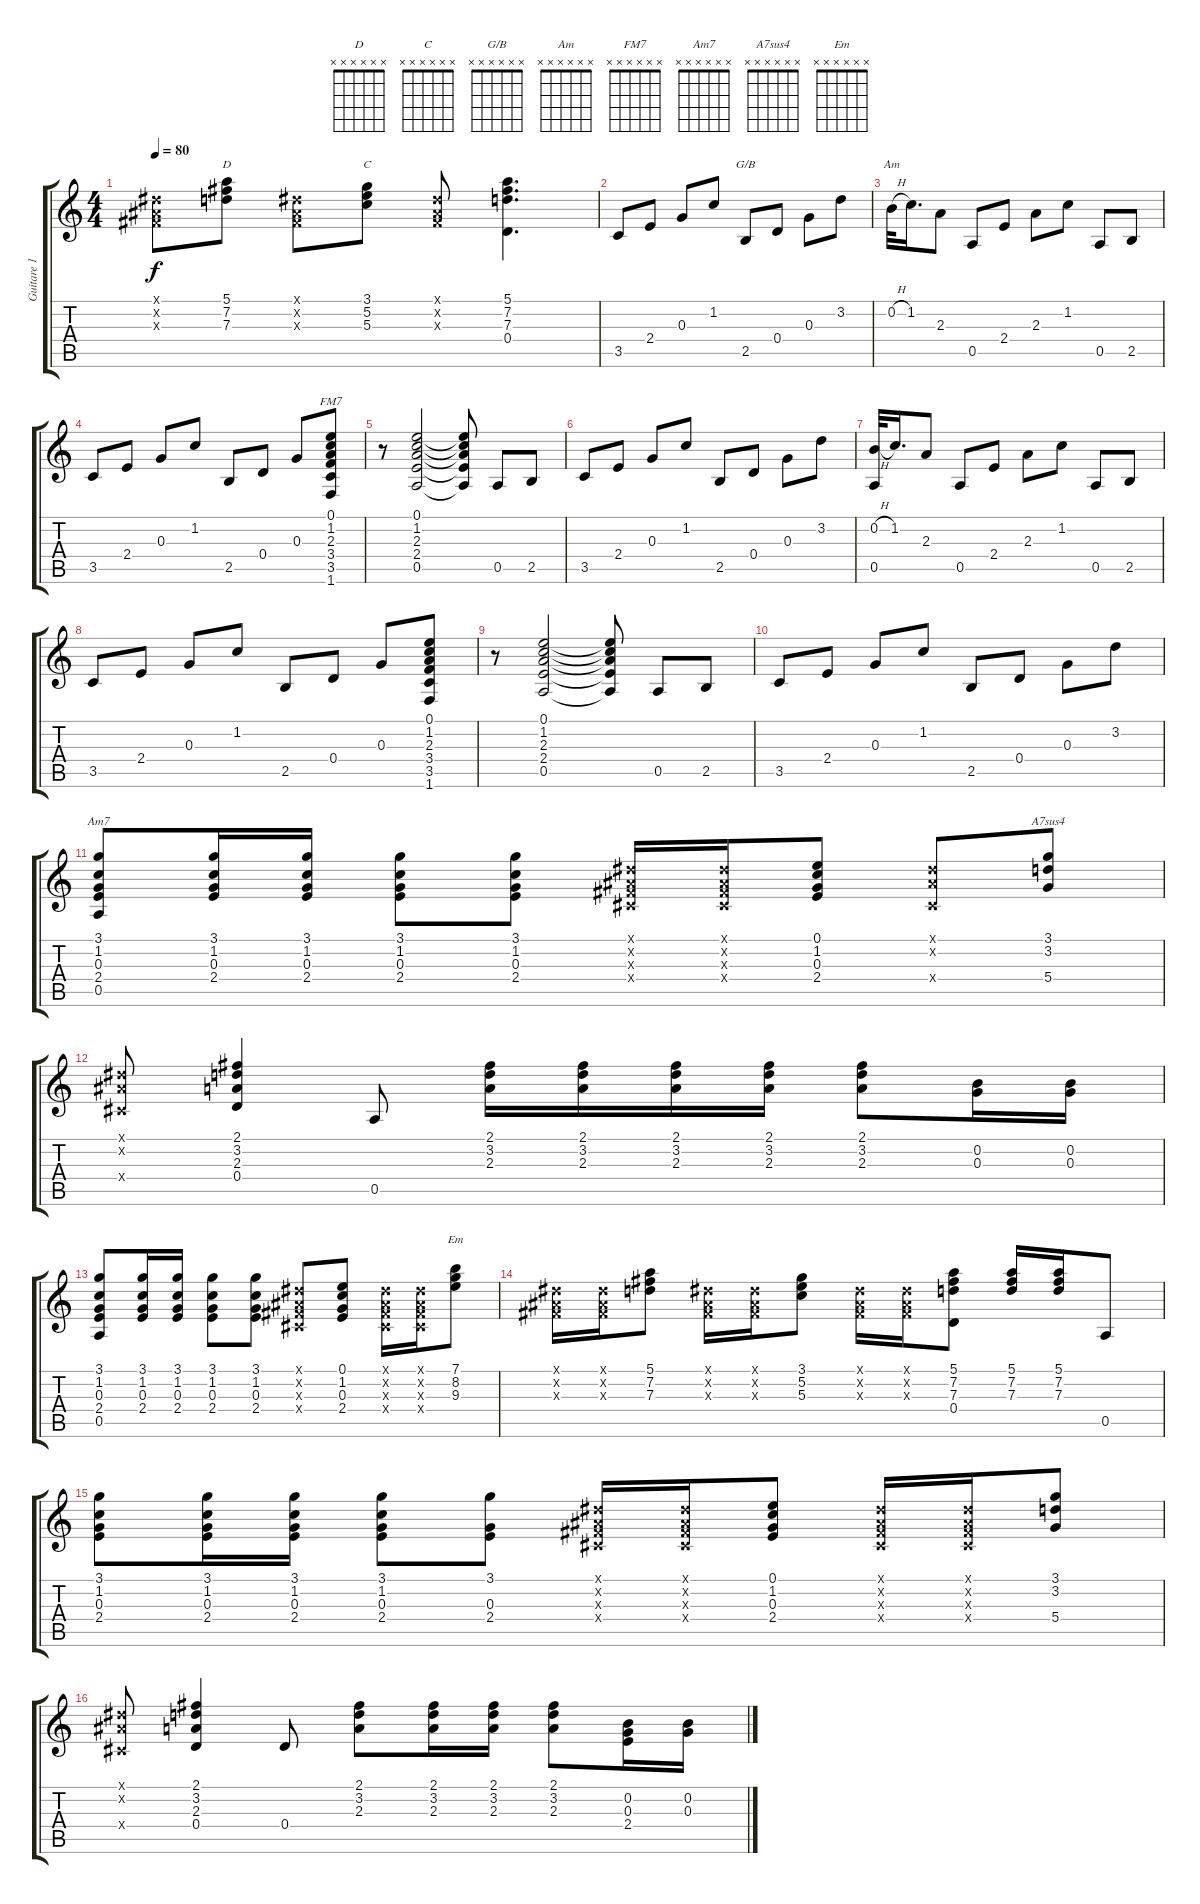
\track ("Guitare 1" "Guitare 1") {instrument acousticguitarnylon}
\staff {score tabs}
\tuning (E4 B3 G3 D3 A2 E2) {hide}
\chord ("D" x x x x x x)
\chord ("C" x x x x x x)
\chord ("G/B" x x x x x x)
\chord ("Am" x x x x x x)
\chord ("FM7" x x x x x x)
\chord ("Am7" x x x x x x)
\chord ("A7sus4" x x x x x x)
\chord ("Em" x x x x x x)
\ts (4 4)
\tempo 80
\clef g2
\ks c
(-1.1{x} -1.2{x} -1.3{x}).8{dy f} (5.1 7.2 7.3).8{ch "D"} (-1.1{x} -1.2{x} -1.3{x}).8 (3.1 5.2 5.3).8{ch "C"} (-1.1{x} -1.2{x} -1.3{x}).8 (5.1 7.2 7.3 0.4).4{d} |
3.5.8 2.4.8 0.3.8 1.2.8 2.5.8{ch "G/B"} 0.4.8 0.3.8 3.2.8 |
0.2{h}.32{ch "Am"} 1.2.16{d} 2.3.8 0.5.8 2.4.8 2.3.8 1.2.8 0.5.8 2.5.8 |
3.5.8 2.4.8 0.3.8 1.2.8 2.5.8 0.4.8 0.3.8 (0.1 1.2 2.3 3.4 3.5 1.6).8{ch "FM7"} |
r.8 (0.1 1.2 2.3 2.4 0.5).2 (0.1{t} 1.2{t} 2.3{t} 2.4{t} 0.5{t}).8 0.5.8 2.5.8 |
3.5.8 2.4.8 0.3.8 1.2.8 2.5.8 0.4.8 0.3.8 3.2.8 |
(0.2{h} 0.5).32 1.2.16{d} 2.3.8 0.5.8 2.4.8 2.3.8 1.2.8 0.5.8 2.5.8 |
3.5.8 2.4.8 0.3.8 1.2.8 2.5.8 0.4.8 0.3.8 (0.1 1.2 2.3 3.4 3.5 1.6).8 |
r.8 (0.1 1.2 2.3 2.4 0.5).2 (0.1{t} 1.2{t} 2.3{t} 2.4{t} 0.5{t}).8 0.5.8 2.5.8 |
3.5.8 2.4.8 0.3.8 1.2.8 2.5.8 0.4.8 0.3.8 3.2.8 |
(3.1 1.2 0.3 2.4 0.5).8{ch "Am7"} (3.1 1.2 0.3 2.4).16 (3.1 1.2 0.3 2.4).16 (3.1 1.2 0.3 2.4).8 (3.1 1.2 0.3 2.4).8 (-1.1{x} -1.2{x} -1.3{x} -1.4{x}).16 (-1.1{x} -1.2{x} -1.3{x} -1.4{x}).16 (0.1 1.2 0.3 2.4).8 (-1.1{x} -1.2{x} -1.4{x}).8 (3.1 3.2 5.4).8{ch "A7sus4"} |
(-1.1{x} -1.2{x} -1.4{x}).8 (2.1 3.2 2.3 0.4).4 0.5.8 (2.1 3.2 2.3).16 (2.1 3.2 2.3).16 (2.1 3.2 2.3).16 (2.1 3.2 2.3).16 (2.1 3.2 2.3).8 (0.2 0.3).16 (0.2 0.3).16 |
(3.1 1.2 0.3 2.4 0.5).8 (3.1 1.2 0.3 2.4).16 (3.1 1.2 0.3 2.4).16 (3.1 1.2 0.3 2.4).8 (3.1 1.2 0.3 2.4).8 (-1.1{x} -1.2{x} -1.3{x} -1.4{x}).8 (0.1 1.2 0.3 2.4).8 (-1.1{x} -1.2{x} -1.3{x} -1.4{x}).16 (-1.1{x} -1.2{x} -1.3{x} -1.4{x}).16 (7.1 8.2 9.3).8{ch "Em"} |
(-1.1{x} -1.2{x} -1.3{x}).16 (-1.1{x} -1.2{x} -1.3{x}).16 (5.1 7.2 7.3).8 (-1.1{x} -1.2{x} -1.3{x}).16 (-1.1{x} -1.2{x} -1.3{x}).16 (3.1 5.2 5.3).8 (-1.1{x} -1.2{x} -1.3{x}).16 (-1.1{x} -1.2{x} -1.3{x}).16 (5.1 7.2 7.3 0.4).8 (5.1 7.2 7.3).16 (5.1 7.2 7.3).16 0.5.8 |
(3.1 1.2 0.3 2.4).8 (3.1 1.2 0.3 2.4).16 (3.1 1.2 0.3 2.4).16 (3.1 1.2 0.3 2.4).8 (3.1 0.3 2.4).8 (-1.1{x} -1.2{x} -1.3{x} -1.4{x}).16 (-1.1{x} -1.2{x} -1.3{x} -1.4{x}).16 (0.1 1.2 0.3 2.4).8 (-1.1{x} -1.2{x} -1.3{x} -1.4{x}).16 (-1.1{x} -1.2{x} -1.3{x} -1.4{x}).16 (3.1 3.2 5.4).8 |
(-1.1{x} -1.2{x} -1.4{x}).8 (2.1 3.2 2.3 0.4).4 0.4.8 (2.1 3.2 2.3).8 (2.1 3.2 2.3).16 (2.1 3.2 2.3).16 (2.1 3.2 2.3).8 (0.2 0.3 2.4).16 (0.2 0.3).16
